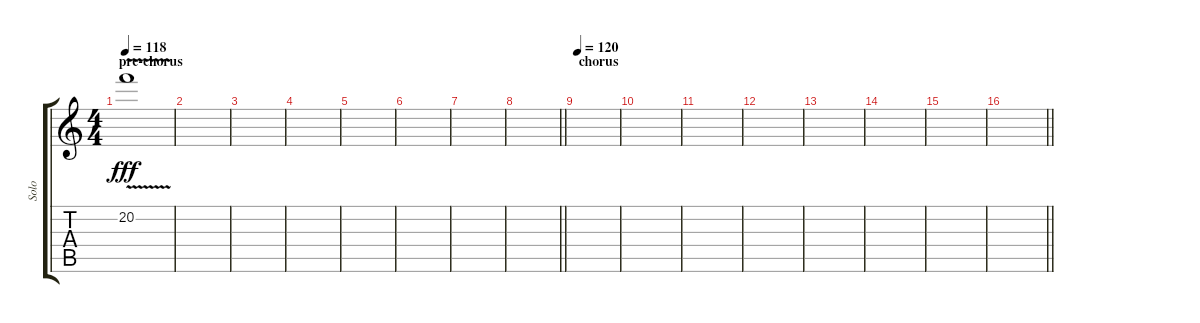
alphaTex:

\track ("Solo" "Solo") {instrument distortionguitar}
\staff {score tabs}
\tuning (D4 A3 F3 C3 G2 C2) {hide}
\ts (4 4)
\section ("" "pre-chorus")
\tempo 118
\clef g2
\ks c
20.2{v}.1{dy fff} |
|
|
|
|
|
|
\barLineRight lightlight
|
\section ("" "chorus")
\tempo 120
|
|
|
|
|
|
|
\barLineRight lightlight
